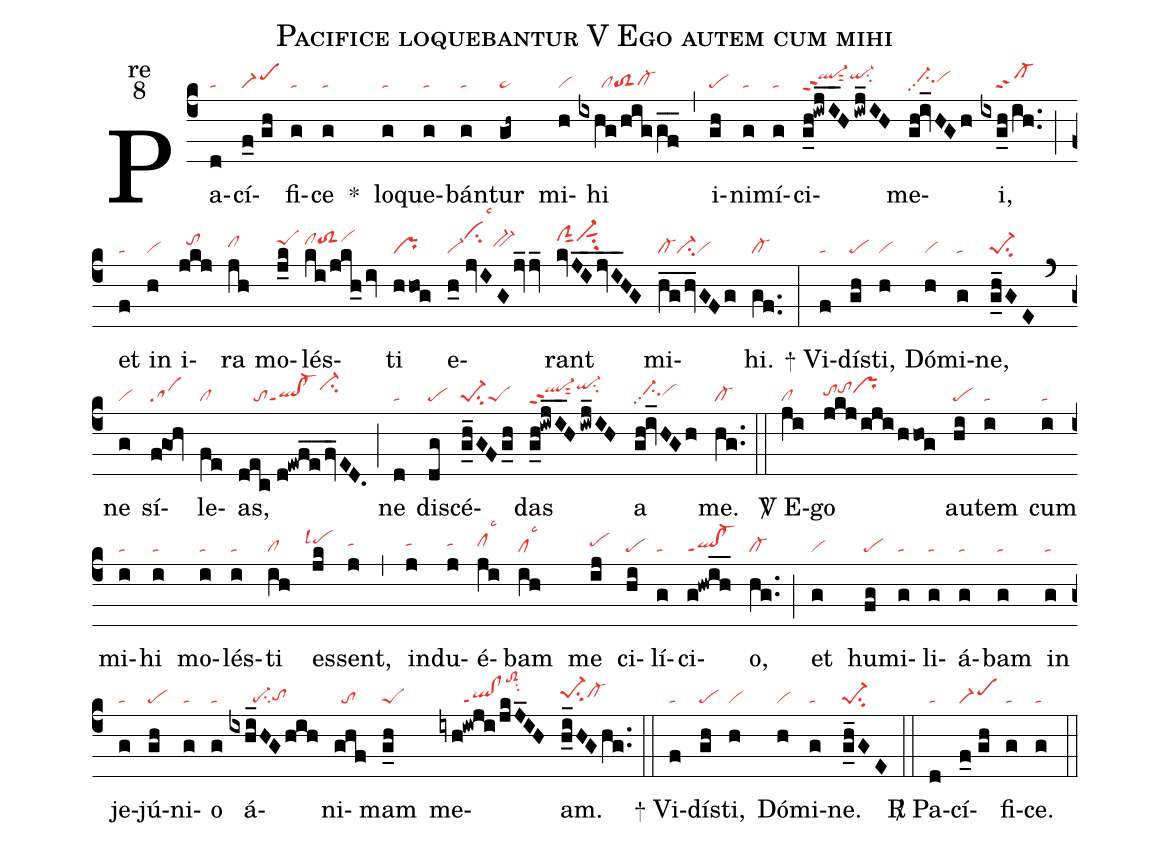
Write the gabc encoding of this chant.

name:Pacifice loquebantur V Ego autem cum mihi;
office-part:re;
mode:8;
nabc-lines:1;
%%
(c4) Pa(d|ta)cí(f_0//gh|scM1)fi(g|ta)ce(g|ta) <sp>*</sp>() lo(g|ta)que(g|ta)bán(g|ta)tur(gh~|ta>) mi(h|vi)hi(ixhg/higgf__|//////cltoS2cl-hg) (,) i(gh|pe)ni(g|ta)mí(g|ta)<nlba>ci(g_h!iwjI__H/iwj_IH|ql-hippt2sut2qi-hisu2)</nlba> me(gh!iv_HGh|//ci-hhpp2vihh)i,(ixg_h/ih..|////sf-) (;) et(f|ta) in(h|vi) i(jkj|//tohi)ra(jh|clhh) mo(j_k|peShi)lés(ki/jkh_/iv|clhitoS2hivihj)ti(hhog|pr) e(h_0//jvIGjv_jv_|vi-cihklsc3bv-hh)rant(kvJI__jvI__HG|clShjsut1vi-hjsut1su2) mi(hg__/hv_GFg|cl-ci-vi)hi.(gf..|cl-) (:)
<sp>+</sp> Vi(f|ta)dís(gh|pe)ti,(h|vi) Dó(h|vi)mi(g|ta)ne,(g_h_GE|pe-1su2) (`) ne(g|vi) sí(f@goh|sa)le(fe|cl)as,(dec//d!ewfe__/fv_ED.|////toql!cl-ppt1ci-hj) (;) ne(d|ta) di(dg|pe)scé(g_h_GFg_h|pe-1su2peS)das(g_h!iwjI__H/iwj_IH|ql-hippt2sut2qi-hjsu2) a(gh!iv_HGh|//ci-hhpp2vihh) me.(hg..|cl-) (::)

<sp>V/</sp> E(ji|cl)go(jkj/iji/hhog|tohhtohiprhi) au(hi|pe)tem(i|ta) cum(i|ta) mi(i|ta)hi(i|ta) mo(i|ta)lés(i|ta)ti(ih|cl) es(jk|``pehilsl4)sent,(j|tahh) (,) in(j|tahh)du(j|tahh)é(ji|clhhlsc3)bam(ih|cllsc3) me(ij|pehh) ci(hi|pe)lí(g|ta)ci(g!hwih__|ql!cl-ppt1)o,(hg..|cl-) (;) et(g|vi) hu(fg|pe)mi(g|ta)li(g|ta)á(g|ta)bam(g|ta) in(g|ta) je(g|ta)jú(gh|pe)ni(g|ta)o(g|ta) á(ixhi_HGhih|//////pe-su2tohg)ni(ghf|//to)mam(g_h|peS) me(iyh!iwji/jkJ_IH|//////ql!clppt1toS2hmsu2)am.(h_i_HGhg..|pe-1hhsu2cl-hh) (::)
<sp>+</sp> Vi(f|ta)dís(gh|pe)ti,(h|vi) Dó(h|vi)mi(g|ta)ne.(g_h_GE|pe-1su2) (::)

<sp>R/</sp> Pa(d|ta)cí(f_0//gh|scM1)fi(g|ta)ce.(g|ta) (::)
